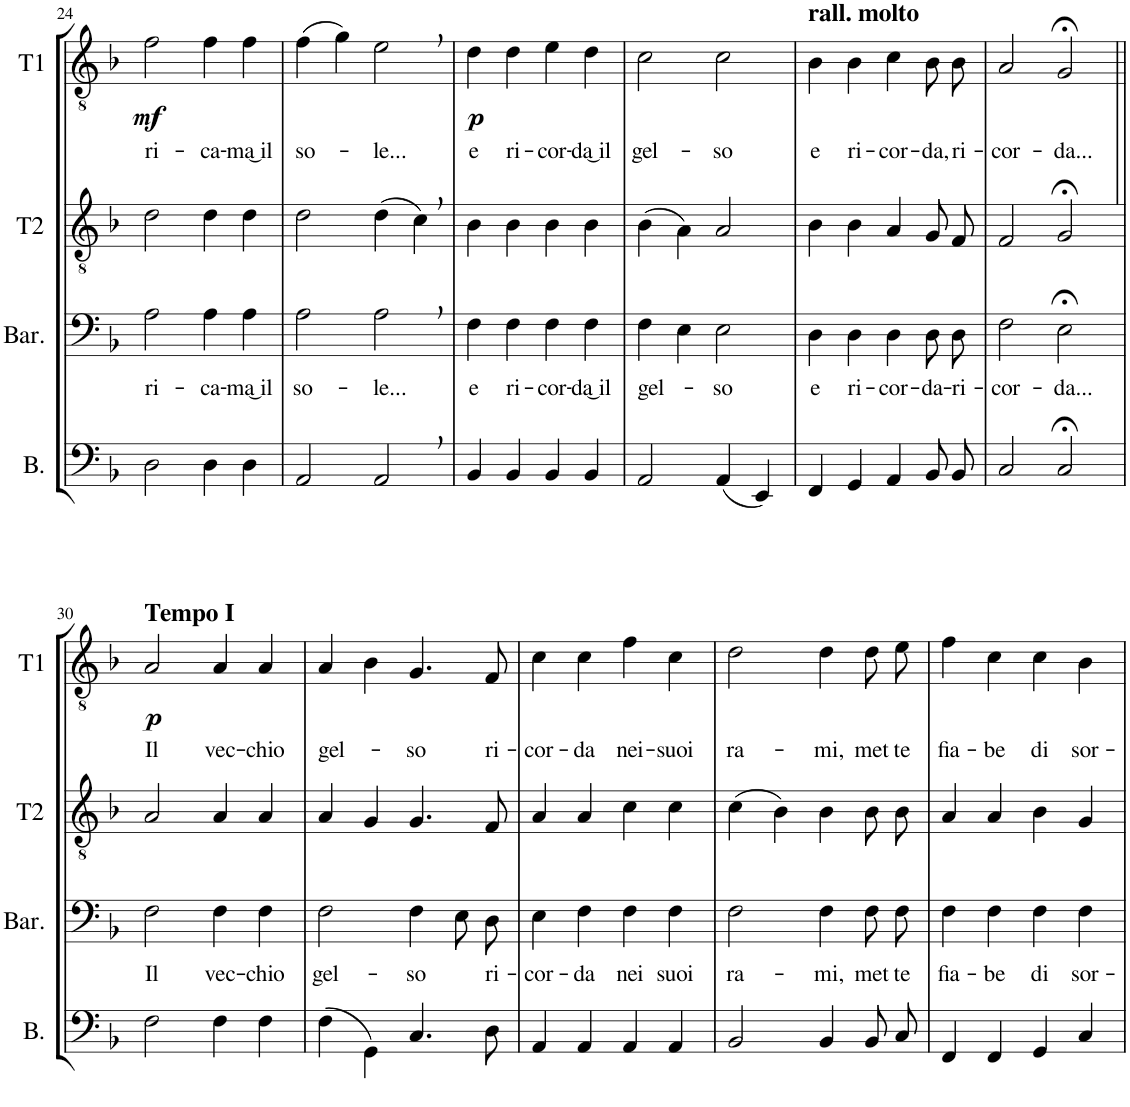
**kern	**kern	**text	**kern	**kern	**text	**dynam
*part4	*part3	*part3	*part2	*part1	*part1	*part1
*staff4	*staff3	*staff3	*staff2	*staff1	*staff1	*staff1
*I"Basso	*I"Baritono	*	*I"Tenore II	*I"Tenore I	*	*
*I'B.	*I'Bar.	*	*I'T2	*I'T1	*	*
!!LO:PB:g=z
*clefF4	*clefF4	*	*clefGv2	*clefGv2	*	*
*k[b-]	*k[b-]	*	*k[b-]	*k[b-]	*	*
*M4/4	*M4/4	*	*M4/4	*M4/4	*	*
*met(c)	*met(c)	*	*met(c)	*met(c)	*	*
=24	=24	=24	=24	=24	=24	=24
!	!	!LO:LY:b	!	!	!LO:LY:b	!LO:DY:b
2D\	2A\	ri-	2d\	2f\	ri-	mf
!	!	!LO:LY:b	!	!	!LO:LY:b	!
4D\	4A\	-ca-	4d\	4f\	-ca-	.
!	!	!LO:LY:b	!	!	!LO:LY:b	!
4D\	4A\	-ma͜ il	4d\	4f\	-ma͜ il	.
=25	=25	=25	=25	=25	=25	=25
!	!	!LO:LY:b	!	!	!LO:LY:b	!
2AA/	2A\	so-	2d\	(4f\	so-	.
.	.	.	.	4g\)	.	.
!	!	!LO:LY:b	!	!	!LO:LY:b	!
2AA,/	2A,\	-le...	(4d\	2e,\	-le...	.
.	.	.	4c,\)	.	.	.
=26	=26	=26	=26	=26	=26	=26
!	!	!LO:LY:b	!	!	!LO:LY:b	!LO:DY:b
4BB-/	4F\	e	4B-\	4d\	e	p
!	!	!LO:LY:b	!	!	!LO:LY:b	!
4BB-/	4F\	ri-	4B-\	4d\	ri-	.
!	!	!LO:LY:b	!	!	!LO:LY:b	!
4BB-/	4F\	-cor-	4B-\	4e\	-cor-	.
!	!	!LO:LY:b	!	!	!LO:LY:b	!
4BB-/	4F\	-da͜ il	4B-\	4d\	-da͜ il	.
=27	=27	=27	=27	=27	=27	=27
!	!	!LO:LY:b	!	!	!LO:LY:b	!
2AA/	4F\	gel-	(4B-\	2c\	gel-	.
.	4E\	.	4A\)	.	.	.
!	!	!LO:LY:b	!	!	!LO:LY:b	!
(4AA/	2E\	-so	2A/	2c\	-so	.
4EE/)	.	.	.	.	.	.
=28	=28	=28	=28	=28	=28	=28
!	!	!	!	!LO:TX:a:B:t=rall. molto	!	!
!	!	!LO:LY:b	!	!	!LO:LY:b	!
4FF/	4D\	e	4B-\	4B-\	e	.
!	!	!LO:LY:b	!	!	!LO:LY:b	!
4GG/	4D\	ri-	4B-\	4B-\	ri-	.
!	!	!LO:LY:b	!	!	!LO:LY:b	!
4AA/	4D\	-cor-	4A/	4c\	-cor-	.
!	!	!LO:LY:b	!	!	!LO:LY:b	!
8BB-/L	8D\L	-da-	8G/L	8B-\L	-da,	.
!	!	!LO:LY:b	!	!	!LO:LY:b	!
8BB-/J	8D\J	-ri-	8F/J	8B-\J	ri-	.
=29	=29	=29	=29	=29	=29	=29
!	!	!LO:LY:b	!	!	!LO:LY:b	!
2C/	2F\	-cor-	2F/	2A/	-cor-	.
!	!	!LO:LY:b	!	!	!LO:LY:b	!
2C;</	2E;<\	-da...	2G;</	2G;</	-da...	.
!!LO:LB:g=z
=30||	=30||	=30||	=30||	=30||	=30||	=30||
!	!	!	!	!LO:TX:a:B:t=Tempo I	!	!
!	!	!LO:LY:b	!	!	!LO:LY:b	!LO:DY:b
2F\	2F\	Il	2A/	2A/	Il	p
!	!	!LO:LY:b	!	!	!LO:LY:b	!
4F\	4F\	vec-	4A/	4A/	vec-	.
!	!	!LO:LY:b	!	!	!LO:LY:b	!
4F\	4F\	-chio	4A/	4A/	-chio	.
=31	=31	=31	=31	=31	=31	=31
!	!	!LO:LY:b	!	!	!LO:LY:b	!
(4F\	2F\	gel-	4A/	4A/	gel-	.
4GG\)	.	.	4G/	4B-\	.	.
!	!	!LO:LY:b	!	!	!LO:LY:b	!
4.C/	4F\	-so	4.G/	4.G/	-so	.
.	8E\L	.	.	.	.	.
!	!	!LO:LY:b	!	!	!LO:LY:b	!
8D\	8D\J	ri-	8F/	8F/	ri-	.
=32	=32	=32	=32	=32	=32	=32
!	!	!LO:LY:b	!	!	!LO:LY:b	!
4AA/	4E\	-cor-	4A/	4c\	-cor-	.
!	!	!LO:LY:b	!	!	!LO:LY:b	!
4AA/	4F\	-da	4A/	4c\	-da	.
!	!	!LO:LY:b	!	!	!LO:LY:b	!
4AA/	4F\	nei	4c\	4f\	nei-	.
!	!	!LO:LY:b	!	!	!LO:LY:b	!
4AA/	4F\	suoi	4c\	4c\	-suoi	.
=33	=33	=33	=33	=33	=33	=33
!	!	!LO:LY:b	!	!	!LO:LY:b	!
2BB-/	2F\	ra-	(4c\	2d\	ra-	.
.	.	.	4B-\)	.	.	.
!	!	!LO:LY:b	!	!	!LO:LY:b	!
4BB-/	4F\	-mi,	4B-\	4d\	-mi,	.
!	!	!LO:LY:b	!	!	!LO:LY:b	!
8BB-/L	8F\L	met-	8B-\L	8d\L	met-	.
!	!	!LO:LY:b	!	!	!LO:LY:b	!
8C/J	8F\J	-te	8B-\J	8e\J	-te	.
=34	=34	=34	=34	=34	=34	=34
!	!	!LO:LY:b	!	!	!LO:LY:b	!
4FF/	4F\	fia-	4A/	4f\	fia-	.
!	!	!LO:LY:b	!	!	!LO:LY:b	!
4FF/	4F\	-be	4A/	4c\	-be	.
!	!	!LO:LY:b	!	!	!LO:LY:b	!
4GG/	4F\	di	4B-\	4c\	di	.
!	!	!LO:LY:b	!	!	!LO:LY:b	!
4C/	4F\	sor-	4G/	4B-\	sor-	.
=	=	=	=	=	=	=
*-	*-	*-	*-	*-	*-	*-
